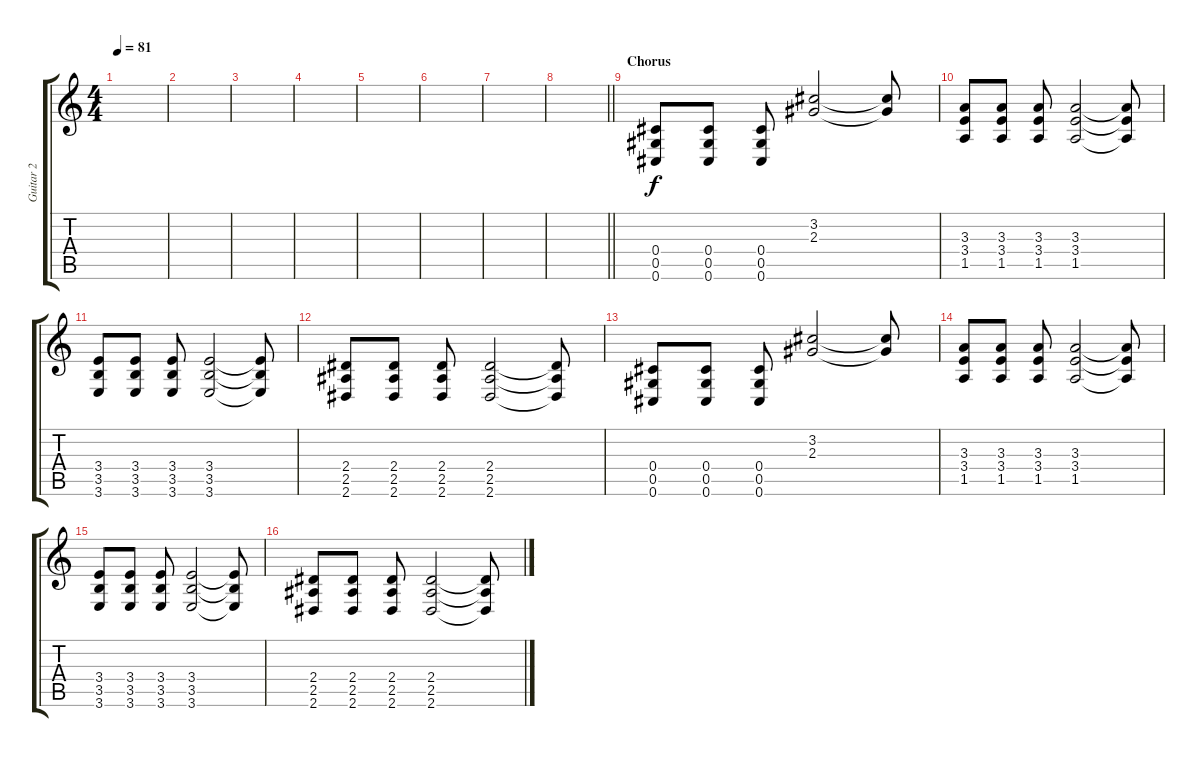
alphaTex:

\track ("Guitar 2" "Guitar 2") {instrument distortionguitar}
\staff {score tabs}
\tuning (Eb4 Bb3 Gb3 Db3 Ab2 Db2) {hide}
\ts (4 4)
\tempo 81
\clef g2
\ks c
|
|
|
|
|
|
|
\barLineRight lightlight
|
\section ("" "Chorus")
(0.4 0.5 0.6).8 (0.4 0.5 0.6).8 (0.4 0.5 0.6).8 (3.2 2.3).2 (3.2{t} 2.3{t}).8 |
(3.3 3.4 1.5).8 (3.3 3.4 1.5).8 (3.3 3.4 1.5).8 (3.3 3.4 1.5).2 (3.3{t} 3.4{t} 1.5{t}).8 |
(3.4 3.5 3.6).8 (3.4 3.5 3.6).8 (3.4 3.5 3.6).8 (3.4 3.5 3.6).2 (3.4{t} 3.5{t} 3.6{t}).8 |
(2.4 2.5 2.6).8 (2.4 2.5 2.6).8 (2.4 2.5 2.6).8 (2.4 2.5 2.6).2 (2.4{t} 2.5{t} 2.6{t}).8 |
(0.4 0.5 0.6).8 (0.4 0.5 0.6).8 (0.4 0.5 0.6).8 (3.2 2.3).2 (3.2{t} 2.3{t}).8 |
(3.3 3.4 1.5).8 (3.3 3.4 1.5).8 (3.3 3.4 1.5).8 (3.3 3.4 1.5).2 (3.3{t} 3.4{t} 1.5{t}).8 |
(3.4 3.5 3.6).8 (3.4 3.5 3.6).8 (3.4 3.5 3.6).8 (3.4 3.5 3.6).2 (3.4{t} 3.5{t} 3.6{t}).8 |
(2.4 2.5 2.6).8 (2.4 2.5 2.6).8 (2.4 2.5 2.6).8 (2.4 2.5 2.6).2 (2.4{t} 2.5{t} 2.6{t}).8
